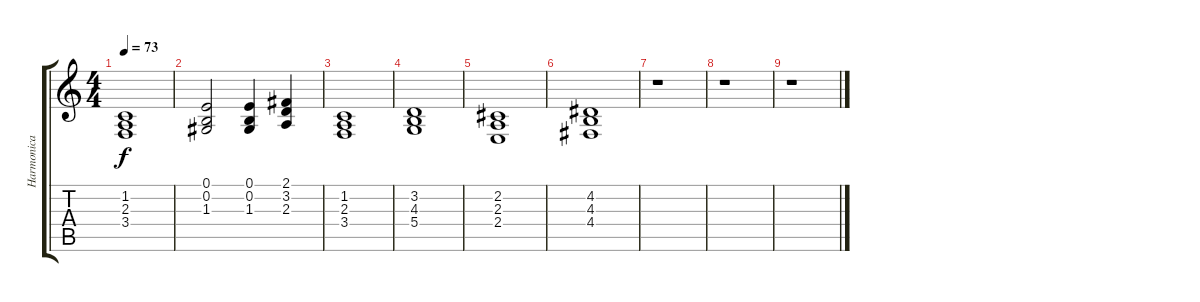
\track ("Harmonica" "Harmonica") {instrument harmonica}
\staff {score tabs}
\tuning (E4 B3 G3 D3 A2 E2) {hide}
\ts (4 4)
\tempo 73
\clef g2
\ks c
(1.2 2.3 3.4).1{dy f volume 6} |
(0.1 0.2 1.3).2{volume 6} (0.1 0.2 1.3).4{volume 6} (2.1 3.2 2.3).4{volume 6} |
(1.2 2.3 3.4).1{volume 6} |
(3.2 4.3 5.4).1{volume 6} |
(2.2 2.3 2.4).1{volume 6} |
(4.2 4.3 4.4).1{volume 6} |
r.1 |
r.1 |
r.1
